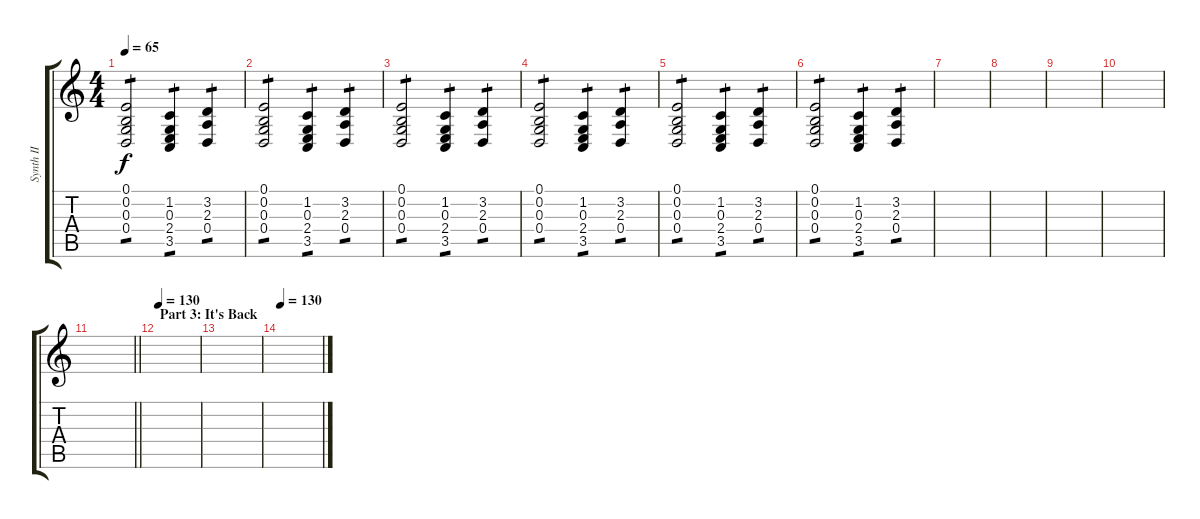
\track ("Synth II" "Synth II") {instrument lead1square}
\staff {score tabs}
\tuning (E4 B3 G3 D3 A2 E2) {hide}
\ts (4 4)
\tempo 65
\clef g2
\ks c
(0.1 0.2 0.3 0.4).2{tp 1 dy f} (1.2 0.3 2.4 3.5).4{tp 1} (3.2 2.3 0.4).4{tp 1} |
(0.1 0.2 0.3 0.4).2{tp 1} (1.2 0.3 2.4 3.5).4{tp 1} (3.2 2.3 0.4).4{tp 1} |
(0.1 0.2 0.3 0.4).2{tp 1} (1.2 0.3 2.4 3.5).4{tp 1} (3.2 2.3 0.4).4{tp 1} |
(0.1 0.2 0.3 0.4).2{tp 1} (1.2 0.3 2.4 3.5).4{tp 1} (3.2 2.3 0.4).4{tp 1} |
(0.1 0.2 0.3 0.4).2{tp 1} (1.2 0.3 2.4 3.5).4{tp 1} (3.2 2.3 0.4).4{tp 1} |
(0.1 0.2 0.3 0.4).2{tp 1} (1.2 0.3 2.4 3.5).4{tp 1} (3.2 2.3 0.4).4{tp 1} |
|
|
|
|
\barLineRight lightlight
|
\section ("" "Part 3: It's Back")
\tempo 130
|
|
\tempo 130
